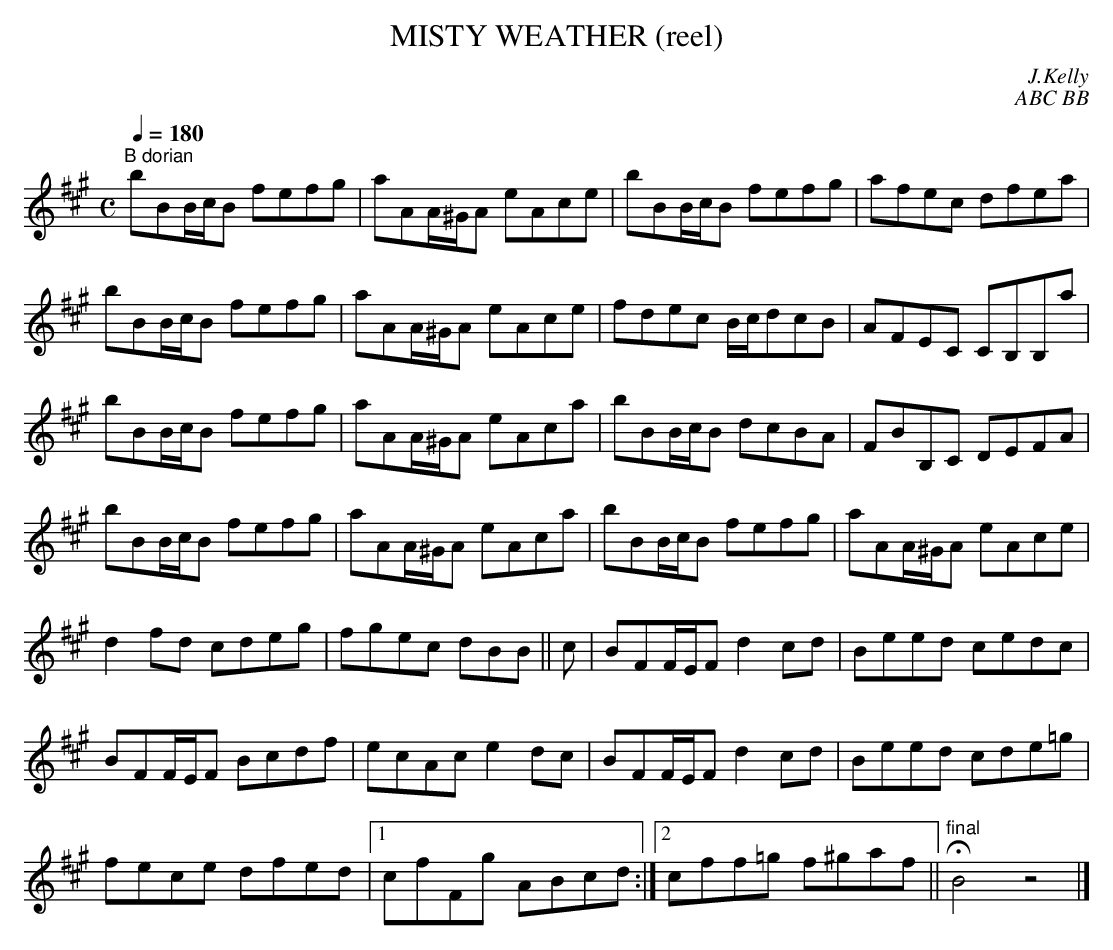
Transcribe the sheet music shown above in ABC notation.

X:1
T:MISTY WEATHER (reel)
C:J.Kelly
C:ABC BB
M:C
L:1/8
Q:1/4=180
K:A
"^B dorian"
bBB/c/B fefg|aAA/^G/A eAce|bBB/c/B fefg|afec dfea|
bBB/c/B fefg|aAA/^G/A eAce|fdec B/c/dcB|AFEC CB,B,a|
bBB/c/B fefg|aAA/^G/A eAca|bBB/c/B dcBA|FBB,C DEFA|
bBB/c/B fefg|aAA/^G/A eAca|bBB/c/B fefg|aAA/^G/A eAce|
d2fd cdeg|fgec dBB||c|BFF/E/F d2cd|Beed cedc|
BFF/E/F Bcdf|ecAc e2dc|BFF/E/F d2cd|Beed cde=g|
fece dfed|1 cfFg ABcd:|2 cff=g f^gaf||"final"HB4z4|]
